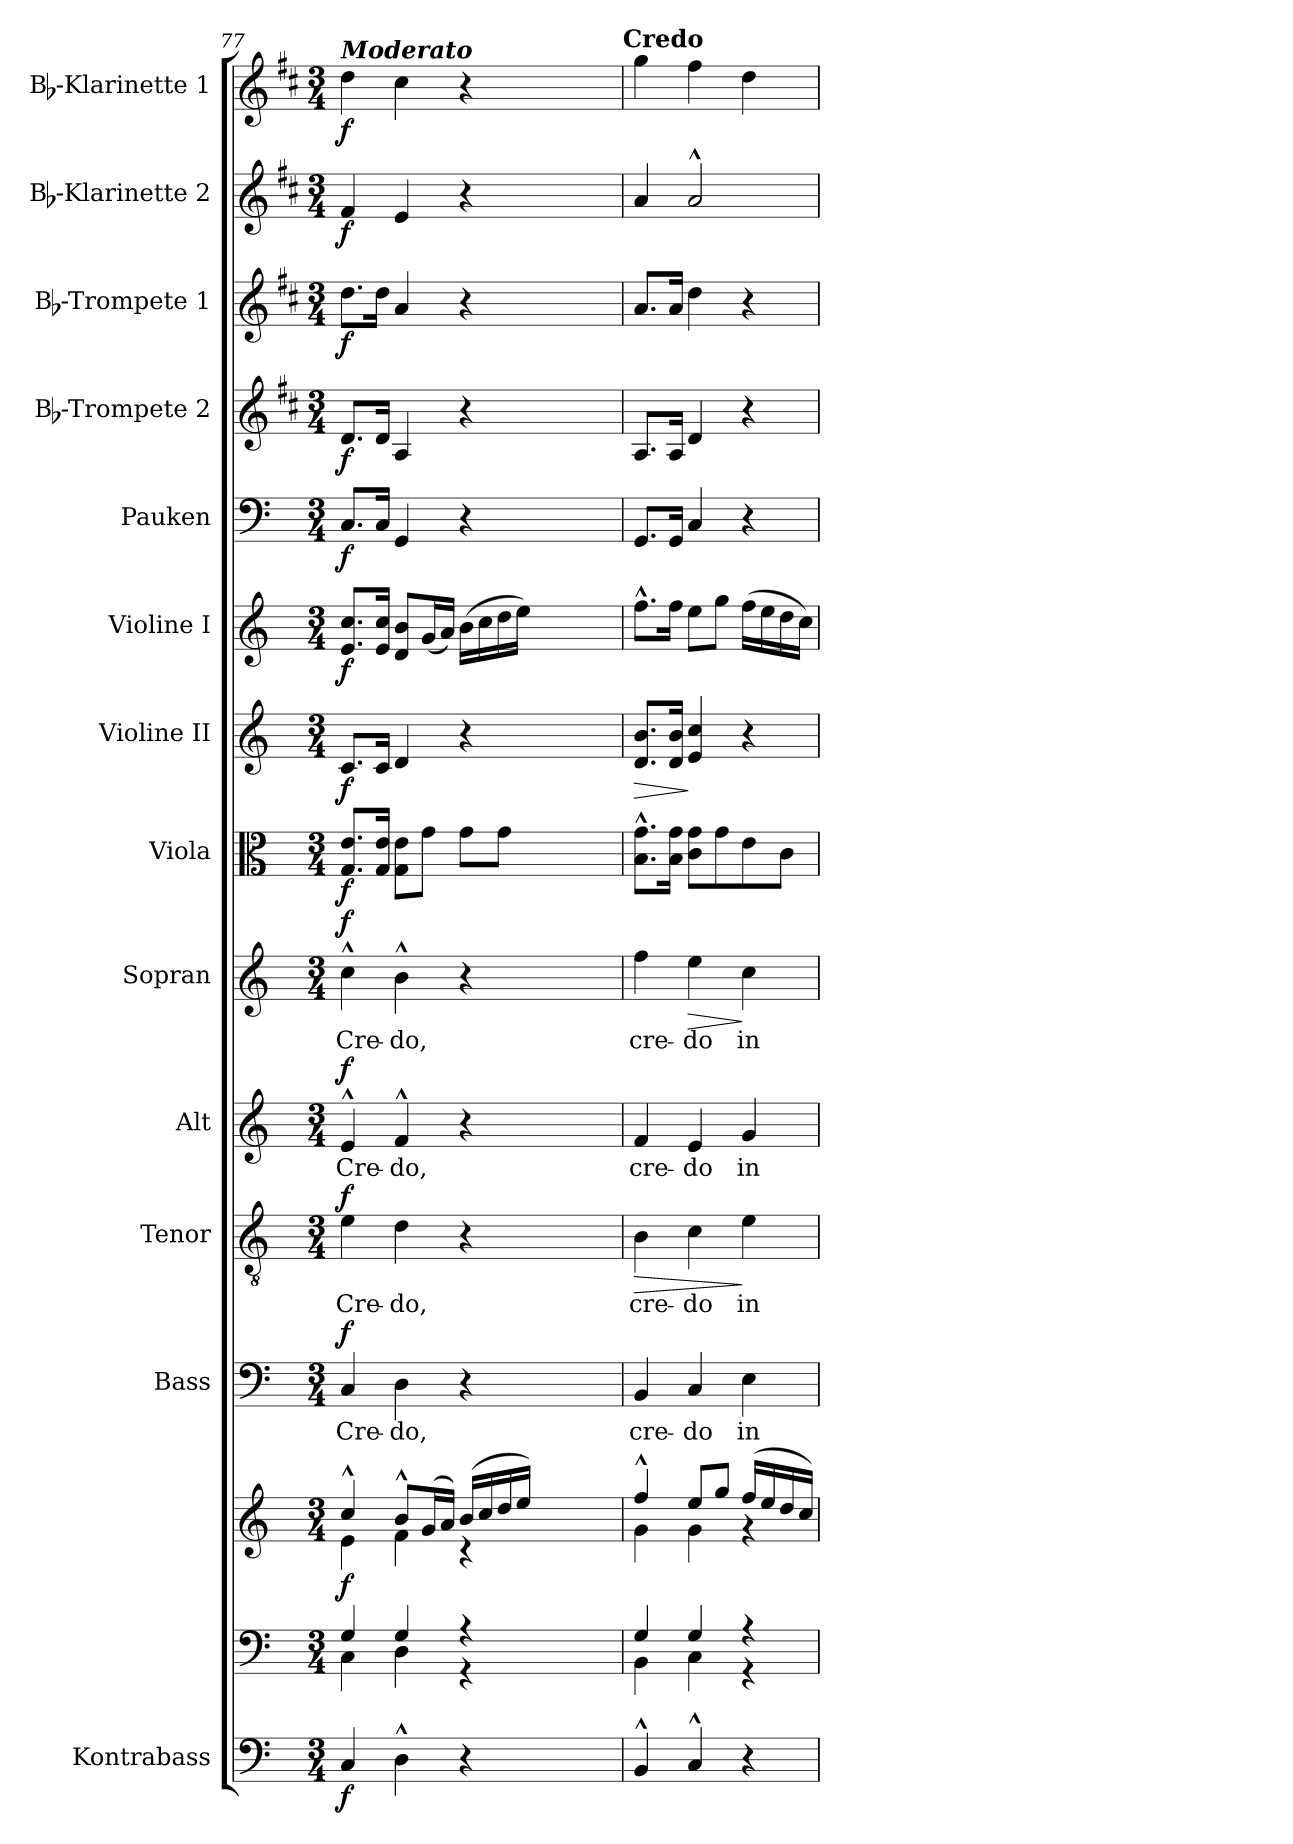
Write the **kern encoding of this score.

**kern	**dynam	**kern	**kern	**dynam	**kern	**text	**dynam	**kern	**text	**dynam	**kern	**text	**dynam	**kern	**text	**dynam	**kern	**dynam	**kern	**dynam	**kern	**dynam	**kern	**dynam	**kern	**dynam	**kern	**dynam	**kern	**dynam	**kern	**dynam
*part14	*part14	*part13	*part13	*part13	*part12	*part12	*part12	*part11	*part11	*part11	*part10	*part10	*part10	*part9	*part9	*part9	*part8	*part8	*part7	*part7	*part6	*part6	*part5	*part5	*part4	*part4	*part3	*part3	*part2	*part2	*part1	*part1
*staff15	*staff15	*staff14	*staff13	*staff13/14	*staff12	*staff12	*staff12	*staff11	*staff11	*staff11	*staff10	*staff10	*staff10	*staff9	*staff9	*staff9	*staff8	*staff8	*staff7	*staff7	*staff6	*staff6	*staff5	*staff5	*staff4	*staff4	*staff3	*staff3	*staff2	*staff2	*staff1	*staff1
*I"Kontrabass	*	*	*	*	*I"Bass	*	*	*I"Tenor	*	*	*I"Alt	*	*	*I"Sopran	*	*	*I"Viola	*	*I"Violine II	*	*I"Violine I	*	*I"Pauken	*	*I"Bb-Trompete 2	*	*I"Bb-Trompete 1	*	*I"Bb-Klarinette 2	*	*I"Bb-Klarinette 1	*
*I'Kb.	*	*	*	*	*I'B.	*	*	*I'T.	*	*	*I'A.	*	*	*I'S.	*	*	*I'Vla.	*	*I'Vl. II	*	*I'Vl. I	*	*I'Pk.	*	*I'Bb Trp. 2	*	*I'Bb Trp. 1	*	*I'Bb Kl. 2	*	*I'Bb Kl. 1	*
!!LO:PB:g=z
*clefF4	*	*clefF4	*clefG2	*	*clefF4	*	*	*clefGv2	*	*	*clefG2	*	*	*clefG2	*	*	*clefC3	*	*clefG2	*	*clefG2	*	*clefF4	*	*clefG2	*	*clefG2	*	*clefG2	*	*clefG2	*
*ITrd7c12	*	*	*	*	*	*	*	*	*	*	*	*	*	*	*	*	*	*	*	*	*	*	*	*	*ITrd1c2	*	*ITrd1c2	*	*ITrd1c2	*	*ITrd1c2	*
*k[]	*	*k[]	*k[]	*	*k[]	*	*	*k[]	*	*	*k[]	*	*	*k[]	*	*	*k[]	*	*k[]	*	*k[]	*	*k[]	*	*k[]	*	*k[]	*	*k[]	*	*k[]	*
*C:	*	*C:	*C:	*	*C:	*	*	*C:	*	*	*C:	*	*	*C:	*	*	*C:	*	*C:	*	*C:	*	*C:	*	*C:	*	*C:	*	*C:	*	*C:	*
*M3/4	*	*M3/4	*M3/4	*	*M3/4	*	*	*M3/4	*	*	*M3/4	*	*	*M3/4	*	*	*M3/4	*	*M3/4	*	*M3/4	*	*M3/4	*	*M3/4	*	*M3/4	*	*M3/4	*	*M3/4	*
=77	=77	=77	=77	=77	=77	=77	=77	=77	=77	=77	=77	=77	=77	=77	=77	=77	=77	=77	=77	=77	=77	=77	=77	=77	=77	=77	=77	=77	=77	=77	=77	=77
*	*	*^	*^	*	*	*	*	*	*	*	*	*	*	*	*	*	*	*	*	*	*	*	*	*	*	*	*	*	*	*	*	*
!	!	!	!	!	!	!	!	!	!	!	!	!	!	!	!	!	!	!	!	!	!	!	!	!	!	!	!	!	!	!	!	!	!LO:TX:a:Bi:t=Moderato	!
!	!LO:DY:b	!	!	!	!	!LO:DY:b	!	!LO:LY:b	!LO:DY:a	!	!LO:LY:b	!LO:DY:a	!	!LO:LY:b	!LO:DY:a	!	!LO:LY:b	!LO:DY:a	!	!LO:DY:b	!	!LO:DY:b	!	!LO:DY:b	!	!LO:DY:b	!	!LO:DY:b	!	!LO:DY:b	!	!LO:DY:b	!	!LO:DY:b
4CC/	f	4G/	4C\	4cc^^>/	4e\	f	4C/	Cre-	f	4e\	Cre-	f	4e^^>/	Cre-	f	4cc^^>\	Cre-	f	8.G/ 8.e/L	f	8.c/L	f	8.e/ 8.cc/L	f	8.C/L	f	8.c/L	f	8.cc\L	f	4e/	f	4cc\	f
.	.	.	.	.	.	.	.	.	.	.	.	.	.	.	.	.	.	.	16G/ 16e/Jk	.	16c/Jk	.	16e/ 16cc/Jk	.	16C/Jk	.	16c/Jk	.	16cc\Jk	.	.	.	.	.
!	!	!	!	!	!	!	!	!LO:LY:b	!	!	!LO:LY:b	!	!	!LO:LY:b	!	!	!LO:LY:b	!	!	!	!	!	!	!	!	!	!	!	!	!	!	!	!	!
4DD^^>\	.	4G/	4D\	8b^^>/L	4f\	.	4D\	-do,	.	4d\	-do,	.	4f^^>/	-do,	.	4b^^>\	-do,	.	8G\ 8e\L	.	4d/	.	8d/ 8b/L	.	4GG/	.	4G/	.	4g/	.	4d/	.	4b\	.
.	.	.	.	(>16g/L	.	.	.	.	.	.	.	.	.	.	.	.	.	.	8g\J	.	.	.	(<16g/L	.	.	.	.	.	.	.	.	.	.	.
.	.	.	.	16a/JJ)	.	.	.	.	.	.	.	.	.	.	.	.	.	.	.	.	.	.	16a/JJ)	.	.	.	.	.	.	.	.	.	.	.
4r	.	4r	4r	(>16b/LL	4rc	.	4r	.	.	4r	.	.	4r	.	.	4r	.	.	8g\L	.	4r	.	(>16b\LL	.	4r	.	4r	.	4r	.	4r	.	4r	.
.	.	.	.	16cc/	.	.	.	.	.	.	.	.	.	.	.	.	.	.	.	.	.	.	16cc\	.	.	.	.	.	.	.	.	.	.	.
.	.	.	.	16dd/	.	.	.	.	.	.	.	.	.	.	.	.	.	.	8g\J	.	.	.	16dd\	.	.	.	.	.	.	.	.	.	.	.
.	.	.	.	16ee/JJ)	.	.	.	.	.	.	.	.	.	.	.	.	.	.	.	.	.	.	16ee\JJ)	.	.	.	.	.	.	.	.	.	.	.
2..ryy	.	2..ryy	2..ryy	2..ryy	2..ryy	.	2..ryy	.	.	2..ryy	.	.	2..ryy	.	.	2..ryy	.	.	2..ryy	.	2..ryy	.	2..ryy	.	2..ryy	.	2..ryy	.	2..ryy	.	2..ryy	.	2..ryy	.
!	!	!	!	!	!	!	!	!	!	!	!	!	!	!	!	!	!	!	!	!	!	!	!	!	!	!	!	!	!	!	!	!	!LO:TX:a:B:t=Credo	!
=78	=78	=78	=78	=78	=78	=78	=78	=78	=78	=78	=78	=78	=78	=78	=78	=78	=78	=78	=78	=78	=78	=78	=78	=78	=78	=78	=78	=78	=78	=78	=78	=78	=78	=78
!	!	!	!	!	!	!	!	!LO:LY:b	!	!	!LO:LY:b	!LO:HP:b	!	!LO:LY:b	!	!	!LO:LY:b	!	!	!	!	!LO:HP:b	!	!	!	!	!	!	!	!	!	!	!	!
4BBB^^>/	.	4G/	4BB\	4ff^^>/	4g\	.	4BB/	cre-	.	4B\	cre-	>	4f/	cre-	.	4ff\	cre-	.	8.B\^^> 8.g\^^>L	.	8.d/ 8.b/L	>	8.ff^^>\L	.	8.GG/L	.	8.G/L	.	8.g/L	.	4g/	.	4ff\	.
.	.	.	.	.	.	.	.	.	.	.	.	.	.	.	.	.	.	.	16B\ 16g\Jk	.	16d/ 16b/Jk	.	16ff\Jk	.	16GG/Jk	.	16G/Jk	.	16g/Jk	.	.	.	.	.
!	!	!	!	!	!	!	!	!LO:LY:b	!	!	!LO:LY:b	!	!	!LO:LY:b	!	!	!LO:LY:b	!LO:HP:b	!	!	!	!	!	!	!	!	!	!	!	!	!	!	!	!
4CC^^>/	.	4G/	4C\	8ee/L	4g\	.	4C/	-do	.	4c\	-do	.	4e/	-do	.	4ee\	-do	>	8c\ 8g\L	.	4e/ 4cc/	]	8ee\L	.	4C/	.	4c/	.	4cc\	.	2g^^>/	.	4ee\	.
.	.	.	.	8gg/J	.	.	.	.	.	.	.	.	.	.	.	.	.	.	8g\	.	.	.	8gg\J	.	.	.	.	.	.	.	.	.	.	.
!	!	!	!	!	!	!	!	!LO:LY:b	!	!	!LO:LY:b	!	!	!LO:LY:b	!	!	!LO:LY:b	!	!	!	!	!	!	!	!	!	!	!	!	!	!	!	!	!
4r	.	4r	4r	(>16ff/LL	4rf	.	4E\	in	.	4e\	in	]	4g/	in	.	4cc\	in	]	8e\	.	4r	.	(>16ff\LL	.	4r	.	4r	.	4r	.	.	.	4cc\	.
.	.	.	.	16ee/	.	.	.	.	.	.	.	.	.	.	.	.	.	.	.	.	.	.	16ee\	.	.	.	.	.	.	.	.	.	.	.
.	.	.	.	16dd/	.	.	.	.	.	.	.	.	.	.	.	.	.	.	8c\J	.	.	.	16dd\	.	.	.	.	.	.	.	.	.	.	.
.	.	.	.	16cc/JJ)	.	.	.	.	.	.	.	.	.	.	.	.	.	.	.	.	.	.	16cc\JJ)	.	.	.	.	.	.	.	.	.	.	.
*	*	*v	*v	*	*	*	*	*	*	*	*	*	*	*	*	*	*	*	*	*	*	*	*	*	*	*	*	*	*	*	*	*	*	*
*	*	*	*v	*v	*	*	*	*	*	*	*	*	*	*	*	*	*	*	*	*	*	*	*	*	*	*	*	*	*	*	*	*	*
=	=	=	=	=	=	=	=	=	=	=	=	=	=	=	=	=	=	=	=	=	=	=	=	=	=	=	=	=	=	=	=	=
*-	*-	*-	*-	*-	*-	*-	*-	*-	*-	*-	*-	*-	*-	*-	*-	*-	*-	*-	*-	*-	*-	*-	*-	*-	*-	*-	*-	*-	*-	*-	*-	*-
